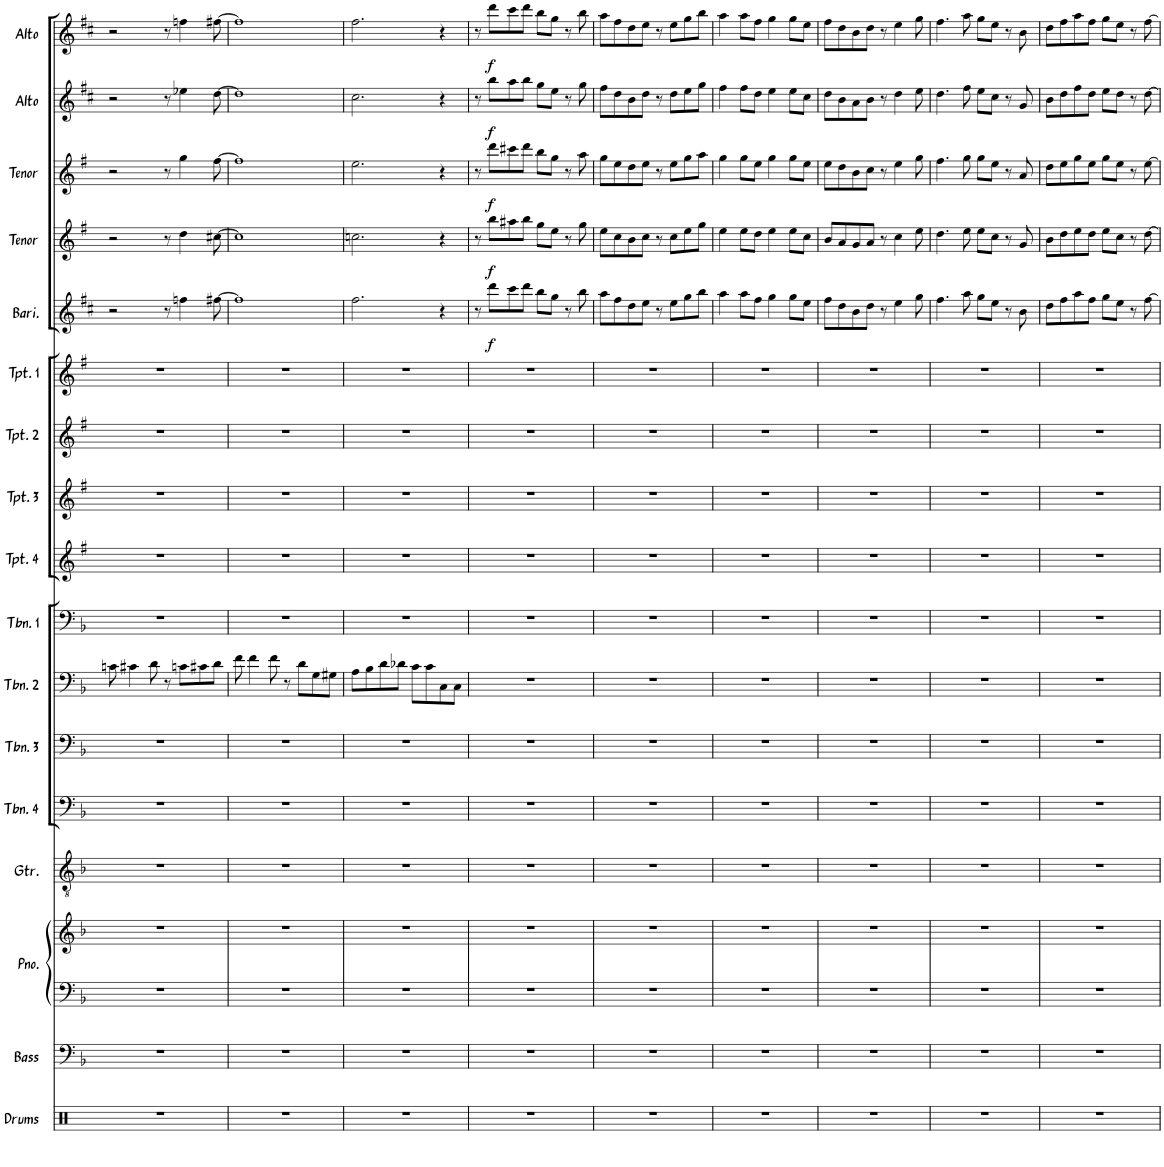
**kern	**kern	**kern	**kern	**kern	**kern	**kern	**kern	**kern	**kern	**kern	**kern	**kern	**kern	**dynam	**kern	**dynam	**kern	**dynam	**kern	**dynam	**kern	**dynam
*part17	*part16	*part15	*part15	*part14	*part13	*part12	*part11	*part10	*part9	*part8	*part7	*part6	*part5	*part5	*part4	*part4	*part3	*part3	*part2	*part2	*part1	*part1
*staff18	*staff17	*staff16	*staff15	*staff14	*staff13	*staff12	*staff11	*staff10	*staff9	*staff8	*staff7	*staff6	*staff5	*staff5	*staff4	*staff4	*staff3	*staff3	*staff2	*staff2	*staff1	*staff1
*I"Drums	*I"Bass	*I"Piano	*	*I"Guitar	*I"Trombone 4	*I"Trombone 3	*I"Trombone 2	*I"Trombone 1	*I"Trumpet 4	*I"Trumpet 3	*I"Trumpet 2	*I"Trumpet 1	*I"5	*	*I"4	*	*I"3	*	*I"2	*	*I"Reeds 1	*
*I'Drums	*I'Bass	*I'Pno.	*	*I'Gtr.	*I'Tbn. 4	*I'Tbn. 3	*I'Tbn. 2	*I'Tbn. 1	*I'Tpt. 4	*I'Tpt. 3	*I'Tpt. 2	*I'Tpt. 1	*	*	*	*	*	*	*	*	*	*
!!LO:PB:g=z
*clefX	*clefF4	*clefF4	*clefG2	*clefGv2	*clefF4	*clefF4	*clefF4	*clefF4	*clefG2	*clefG2	*clefG2	*clefG2	*clefG2	*	*clefG2	*	*clefG2	*	*clefG2	*	*clefG2	*
*	*Trd7c12	*	*	*	*	*	*	*	*Trd1c2	*Trd1c2	*Trd1c2	*Trd1c2	*Trd12c21	*	*Trd8c14	*	*Trd8c14	*	*Trd5c9	*	*Trd5c9	*
*k[]	*k[b-]	*k[b-]	*k[b-]	*k[b-]	*k[b-]	*k[b-]	*k[b-]	*k[b-]	*k[f#]	*k[f#]	*k[f#]	*k[f#]	*k[f#c#]	*	*k[f#]	*	*k[f#]	*	*k[f#c#]	*	*k[f#c#]	*
*M2/2	*M2/2	*M2/2	*M2/2	*M2/2	*M2/2	*M2/2	*M2/2	*M2/2	*M2/2	*M2/2	*M2/2	*M2/2	*M2/2	*	*M2/2	*	*M2/2	*	*M2/2	*	*M2/2	*
*met(c|)	*met(c|)	*met(c|)	*met(c|)	*met(c|)	*met(c|)	*met(c|)	*met(c|)	*met(c|)	*met(c|)	*met(c|)	*met(c|)	*met(c|)	*met(c|)	*	*met(c|)	*	*met(c|)	*	*met(c|)	*	*met(c|)	*
=47	=47	=47	=47	=47	=47	=47	=47	=47	=47	=47	=47	=47	=47	=47	=47	=47	=47	=47	=47	=47	=47	=47
1r	1r	1r	1r	1r	1r	1r	8cn\	1r	1r	1r	1r	1r	2r	.	2r	.	2r	.	2r	.	2r	.
.	.	.	.	.	.	.	4c#X\	.	.	.	.	.	.	.	.	.	.	.	.	.	.	.
.	.	.	.	.	.	.	8d\	.	.	.	.	.	.	.	.	.	.	.	.	.	.	.
.	.	.	.	.	.	.	8r	.	.	.	.	.	8r	.	8r	.	8r	.	8r	.	8r	.
.	.	.	.	.	.	.	8cn\L	.	.	.	.	.	4ffn\	.	4dd\	.	4gg\	.	4ee-X\	.	4ffn\	.
.	.	.	.	.	.	.	8c#X\	.	.	.	.	.	.	.	.	.	.	.	.	.	.	.
.	.	.	.	.	.	.	8d\J	.	.	.	.	.	[8ff#X\	.	[8cc#X\	.	[8ff#\	.	[8dd\	.	[8ff#X\	.
=48	=48	=48	=48	=48	=48	=48	=48	=48	=48	=48	=48	=48	=48	=48	=48	=48	=48	=48	=48	=48	=48	=48
1r	1r	1r	1r	1r	1r	1r	8f\	1r	1r	1r	1r	1r	1ff#]	.	1cc#]	.	1ff#]	.	1dd]	.	1ff#]	.
.	.	.	.	.	.	.	4f\	.	.	.	.	.	.	.	.	.	.	.	.	.	.	.
.	.	.	.	.	.	.	8f\	.	.	.	.	.	.	.	.	.	.	.	.	.	.	.
.	.	.	.	.	.	.	8r	.	.	.	.	.	.	.	.	.	.	.	.	.	.	.
.	.	.	.	.	.	.	8d\L	.	.	.	.	.	.	.	.	.	.	.	.	.	.	.
.	.	.	.	.	.	.	8G\	.	.	.	.	.	.	.	.	.	.	.	.	.	.	.
.	.	.	.	.	.	.	8G#X\J	.	.	.	.	.	.	.	.	.	.	.	.	.	.	.
=49	=49	=49	=49	=49	=49	=49	=49	=49	=49	=49	=49	=49	=49	=49	=49	=49	=49	=49	=49	=49	=49	=49
1r	1r	1r	1r	1r	1r	1r	8A\L	1r	1r	1r	1r	1r	2.ff#\	.	2.ccn\	.	2.ee\	.	2.cc#\	.	2.ff#\	.
.	.	.	.	.	.	.	8B-\	.	.	.	.	.	.	.	.	.	.	.	.	.	.	.
.	.	.	.	.	.	.	8d\	.	.	.	.	.	.	.	.	.	.	.	.	.	.	.
.	.	.	.	.	.	.	8d-X\J	.	.	.	.	.	.	.	.	.	.	.	.	.	.	.
.	.	.	.	.	.	.	8c\L	.	.	.	.	.	.	.	.	.	.	.	.	.	.	.
.	.	.	.	.	.	.	8c\	.	.	.	.	.	.	.	.	.	.	.	.	.	.	.
.	.	.	.	.	.	.	8C\	.	.	.	.	.	4r	.	4r	.	4r	.	4r	.	4r	.
.	.	.	.	.	.	.	8C\J	.	.	.	.	.	.	.	.	.	.	.	.	.	.	.
=50	=50	=50	=50	=50	=50	=50	=50	=50	=50	=50	=50	=50	=50	=50	=50	=50	=50	=50	=50	=50	=50	=50
1r	1r	1r	1r	1r	1r	1r	1r	1r	1r	1r	1r	1r	8r	.	8r	.	8r	.	8r	.	8r	.
!	!	!	!	!	!	!	!	!	!	!	!	!	!	!LO:DY:b	!	!LO:DY:b	!	!LO:DY:b	!	!LO:DY:b	!	!LO:DY:b
.	.	.	.	.	.	.	.	.	.	.	.	.	8ddd\L	f	8bb\L	f	8ddd\L	f	8bb\L	f	8ddd\L	f
.	.	.	.	.	.	.	.	.	.	.	.	.	8ccc#\	.	8aa#X\	.	8ccc#X\	.	8aa\	.	8ccc#\	.
.	.	.	.	.	.	.	.	.	.	.	.	.	8ddd\J	.	8bb\J	.	8ddd\J	.	8bb\J	.	8ddd\J	.
.	.	.	.	.	.	.	.	.	.	.	.	.	8bb\L	.	8gg\L	.	8bb\L	.	8gg\L	.	8bb\L	.
.	.	.	.	.	.	.	.	.	.	.	.	.	8gg\J	.	8ee\J	.	8gg\J	.	8ee\J	.	8gg\J	.
.	.	.	.	.	.	.	.	.	.	.	.	.	8r	.	8r	.	8r	.	8r	.	8r	.
.	.	.	.	.	.	.	.	.	.	.	.	.	8bb\	.	8gg\	.	8aa\	.	8gg\	.	8bb\	.
=51	=51	=51	=51	=51	=51	=51	=51	=51	=51	=51	=51	=51	=51	=51	=51	=51	=51	=51	=51	=51	=51	=51
1r	1r	1r	1r	1r	1r	1r	1r	1r	1r	1r	1r	1r	8aa\L	.	8ee\L	.	8gg\L	.	8ff#\L	.	8aa\L	.
.	.	.	.	.	.	.	.	.	.	.	.	.	8ff#\	.	8cc\	.	8ee\	.	8dd\	.	8ff#\	.
.	.	.	.	.	.	.	.	.	.	.	.	.	8dd\	.	8b\	.	8dd\	.	8b\	.	8dd\	.
.	.	.	.	.	.	.	.	.	.	.	.	.	8ee\J	.	8cc\J	.	8ee\J	.	8dd\J	.	8ee\J	.
.	.	.	.	.	.	.	.	.	.	.	.	.	8r	.	8r	.	8r	.	8r	.	8r	.
.	.	.	.	.	.	.	.	.	.	.	.	.	8ee\L	.	8cc\L	.	8ee\L	.	8dd\L	.	8ee\L	.
.	.	.	.	.	.	.	.	.	.	.	.	.	8gg\	.	8ee\	.	8gg\	.	8ee\	.	8gg\	.
.	.	.	.	.	.	.	.	.	.	.	.	.	8bb\J	.	8gg\J	.	8aa\J	.	8gg\J	.	8bb\J	.
=52	=52	=52	=52	=52	=52	=52	=52	=52	=52	=52	=52	=52	=52	=52	=52	=52	=52	=52	=52	=52	=52	=52
1r	1r	1r	1r	1r	1r	1r	1r	1r	1r	1r	1r	1r	4aa\	.	4ee\	.	4gg\	.	4ff#\	.	4aa\	.
.	.	.	.	.	.	.	.	.	.	.	.	.	8aa\L	.	8ee\L	.	8gg\L	.	8ff#\L	.	8aa\L	.
.	.	.	.	.	.	.	.	.	.	.	.	.	8ff#\J	.	8dd\J	.	8ee\J	.	8dd\J	.	8ff#\J	.
.	.	.	.	.	.	.	.	.	.	.	.	.	4gg\	.	4ee\	.	4gg\	.	4ee\	.	4gg\	.
.	.	.	.	.	.	.	.	.	.	.	.	.	8gg\L	.	8ee\L	.	8gg\L	.	8ee\L	.	8gg\L	.
.	.	.	.	.	.	.	.	.	.	.	.	.	8ee\J	.	8cc\J	.	8ee\J	.	8cc#\J	.	8ee\J	.
=53	=53	=53	=53	=53	=53	=53	=53	=53	=53	=53	=53	=53	=53	=53	=53	=53	=53	=53	=53	=53	=53	=53
1r	1r	1r	1r	1r	1r	1r	1r	1r	1r	1r	1r	1r	8ff#\L	.	8b/L	.	8ee\L	.	8dd\L	.	8ff#\L	.
.	.	.	.	.	.	.	.	.	.	.	.	.	8dd\	.	8a/	.	8dd\	.	8b\	.	8dd\	.
.	.	.	.	.	.	.	.	.	.	.	.	.	8b\	.	8g/	.	8b\	.	8a\	.	8b\	.
.	.	.	.	.	.	.	.	.	.	.	.	.	8dd\J	.	8a/J	.	8cc\J	.	8b\J	.	8dd\J	.
.	.	.	.	.	.	.	.	.	.	.	.	.	8r	.	8r	.	8r	.	8r	.	8r	.
.	.	.	.	.	.	.	.	.	.	.	.	.	4ee\	.	4cc\	.	4ee\	.	4dd\	.	4ee\	.
.	.	.	.	.	.	.	.	.	.	.	.	.	8gg\	.	8ee\	.	8gg\	.	8ee\	.	8gg\	.
=54	=54	=54	=54	=54	=54	=54	=54	=54	=54	=54	=54	=54	=54	=54	=54	=54	=54	=54	=54	=54	=54	=54
1r	1r	1r	1r	1r	1r	1r	1r	1r	1r	1r	1r	1r	4.ff#\	.	4.dd\	.	4.ff#\	.	4.dd\	.	4.ff#\	.
.	.	.	.	.	.	.	.	.	.	.	.	.	8aa\	.	8ee\	.	8gg\	.	8ff#\	.	8aa\	.
.	.	.	.	.	.	.	.	.	.	.	.	.	8gg\L	.	8ee\L	.	8gg\L	.	8ee\L	.	8gg\L	.
.	.	.	.	.	.	.	.	.	.	.	.	.	8ee\J	.	8cc\J	.	8ee\J	.	8cc#\J	.	8ee\J	.
.	.	.	.	.	.	.	.	.	.	.	.	.	8r	.	8r	.	8r	.	8r	.	8r	.
.	.	.	.	.	.	.	.	.	.	.	.	.	8b\	.	8g/	.	8a/	.	8g/	.	8b\	.
=55	=55	=55	=55	=55	=55	=55	=55	=55	=55	=55	=55	=55	=55	=55	=55	=55	=55	=55	=55	=55	=55	=55
1r	1r	1r	1r	1r	1r	1r	1r	1r	1r	1r	1r	1r	8dd\L	.	8b\L	.	8dd\L	.	8b\L	.	8dd\L	.
.	.	.	.	.	.	.	.	.	.	.	.	.	8ff#\	.	8dd\	.	8ee\	.	8dd\	.	8ff#\	.
.	.	.	.	.	.	.	.	.	.	.	.	.	8aa\	.	8ee\	.	8gg\	.	8ff#\	.	8aa\	.
.	.	.	.	.	.	.	.	.	.	.	.	.	8ff#\J	.	8dd\J	.	8ee\J	.	8dd\J	.	8ff#\J	.
.	.	.	.	.	.	.	.	.	.	.	.	.	8gg\L	.	8ee\L	.	8gg\L	.	8ee\L	.	8gg\L	.
.	.	.	.	.	.	.	.	.	.	.	.	.	8ee\J	.	8cc\J	.	8ee\J	.	8dd\J	.	8ee\J	.
.	.	.	.	.	.	.	.	.	.	.	.	.	8r	.	8r	.	8r	.	8r	.	8r	.
.	.	.	.	.	.	.	.	.	.	.	.	.	[8ff#\	.	[8dd\	.	[8ee\	.	[8dd\	.	[8ff#\	.
=	=	=	=	=	=	=	=	=	=	=	=	=	=	=	=	=	=	=	=	=	=	=
*-	*-	*-	*-	*-	*-	*-	*-	*-	*-	*-	*-	*-	*-	*-	*-	*-	*-	*-	*-	*-	*-	*-
